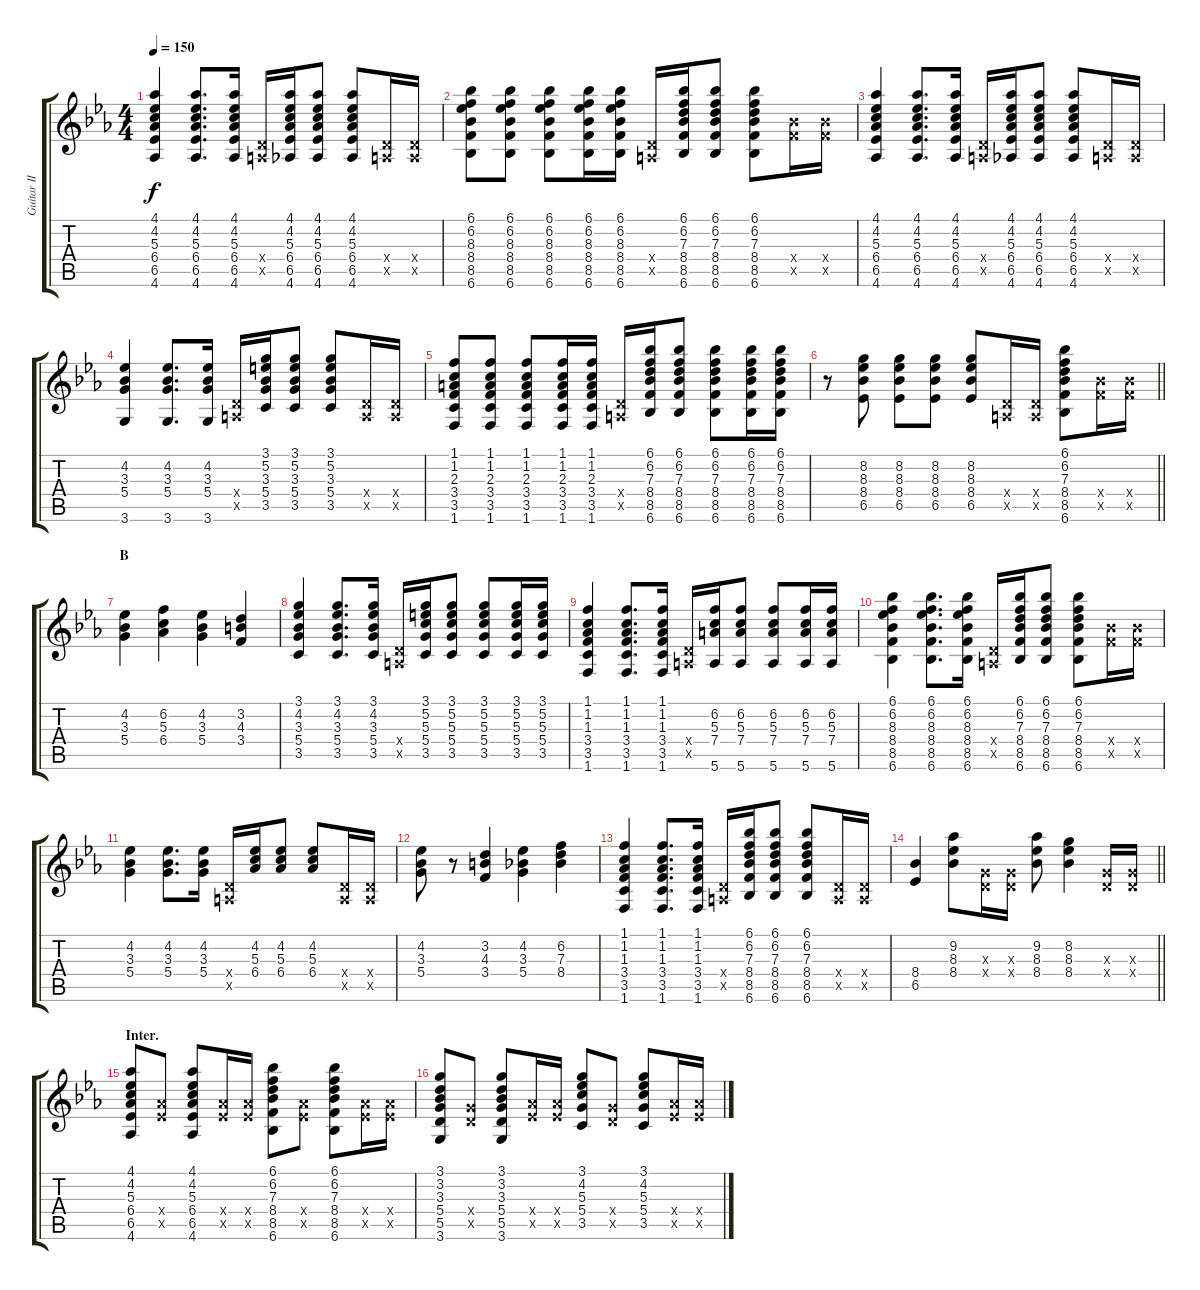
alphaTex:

\track ("Guitar II (Nakano Azusa)" "Guitar II ") {instrument overdrivenguitar}
\staff {score tabs}
\tuning (E4 B3 G3 D3 A2 E2) {hide}
\ts (4 4)
\tempo 150
\clef g2
\ks eb
(4.1 4.2 5.3 6.4 6.5 4.6).4{dy f} (4.1 4.2 5.3 6.4 6.5 4.6).8{d} (4.1 4.2 5.3 6.4 6.5 4.6).16 (0.4{x} 0.5{x}).16 (4.1 4.2 5.3 6.4 6.5 4.6).16 (4.1 4.2 5.3 6.4 6.5 4.6).8 (4.1 4.2 5.3 6.4 6.5 4.6).8 (0.4{x} 0.5{x}).16 (0.4{x} 0.5{x}).16 |
(6.1 6.2 8.3 8.4 8.5 6.6).8 (6.1 6.2 8.3 8.4 8.5 6.6).8 (6.1 6.2 8.3 8.4 8.5 6.6).8 (6.1 6.2 8.3 8.4 8.5 6.6).16 (6.1 6.2 8.3 8.4 8.5 6.6).16 (0.4{x} 0.5{x}).16 (6.1 6.2 7.3 8.4 8.5 6.6).16 (6.1 6.2 7.3 8.4 8.5 6.6).8 (6.1 6.2 7.3 8.4 8.5 6.6).8 (8.4{x} 8.5{x}).16 (8.4{x} 8.5{x}).16 |
(4.1 4.2 5.3 6.4 6.5 4.6).4 (4.1 4.2 5.3 6.4 6.5 4.6).8{d} (4.1 4.2 5.3 6.4 6.5 4.6).16 (0.4{x} 0.5{x}).16 (4.1 4.2 5.3 6.4 6.5 4.6).16 (4.1 4.2 5.3 6.4 6.5 4.6).8 (4.1 4.2 5.3 6.4 6.5 4.6).8 (0.4{x} 0.5{x}).16 (0.4{x} 0.5{x}).16 |
(4.2 3.3 5.4 3.6).4 (4.2 3.3 5.4 3.6).8{d} (4.2 3.3 5.4 3.6).16 (0.4{x} 0.5{x}).16 (3.1 5.2 3.3 5.4 3.5).16 (3.1 5.2 3.3 5.4 3.5).8 (3.1 5.2 3.3 5.4 3.5).8 (0.4{x} 0.5{x}).16 (0.4{x} 0.5{x}).16 |
(1.1 1.2 2.3 3.4 3.5 1.6).8 (1.1 1.2 2.3 3.4 3.5 1.6).8 (1.1 1.2 2.3 3.4 3.5 1.6).8 (1.1 1.2 2.3 3.4 3.5 1.6).16 (1.1 1.2 2.3 3.4 3.5 1.6).16 (0.4{x} 0.5{x}).16 (6.1 6.2 7.3 8.4 8.5 6.6).16 (6.1 6.2 7.3 8.4 8.5 6.6).8 (6.1 6.2 7.3 8.4 8.5 6.6).8 (6.1 6.2 7.3 8.4 8.5 6.6).16 (6.1 6.2 7.3 8.4 8.5 6.6).16 |
\barLineRight lightlight
r.8 (8.2 8.3 8.4 6.5).8 (8.2 8.3 8.4 6.5).8 (8.2 8.3 8.4 6.5).8 (8.2 8.3 8.4 6.5).8 (0.4{x} 0.5{x}).16 (0.4{x} 0.5{x}).16 (6.1 6.2 7.3 8.4 8.5 6.6).8 (8.4{x} 8.5{x}).16 (8.4{x} 8.5{x}).16 |
\section ("" "B")
(4.2 3.3 5.4).4 (6.2 5.3 6.4).4 (4.2 3.3 5.4).4 (3.2 4.3 3.4).4 |
(3.1 4.2 3.3 5.4 3.5).4 (3.1 4.2 3.3 5.4 3.5).8{d} (3.1 4.2 3.3 5.4 3.5).16 (0.4{x} 0.5{x}).16 (3.1 5.2 5.3 5.4 3.5).16 (3.1 5.2 5.3 5.4 3.5).8 (3.1 5.2 5.3 5.4 3.5).8 (3.1 5.2 5.3 5.4 3.5).16 (3.1 5.2 5.3 5.4 3.5).16 |
(1.1 1.2 1.3 3.4 3.5 1.6).4 (1.1 1.2 1.3 3.4 3.5 1.6).8{d} (1.1 1.2 1.3 3.4 3.5 1.6).16 (0.4{x} 0.5{x}).16 (6.2 5.3 7.4 5.6).16 (6.2 5.3 7.4 5.6).8 (6.2 5.3 7.4 5.6).8 (6.2 5.3 7.4 5.6).16 (6.2 5.3 7.4 5.6).16 |
(6.1 6.2 8.3 8.4 8.5 6.6).4 (6.1 6.2 8.3 8.4 8.5 6.6).8{d} (6.1 6.2 8.3 8.4 8.5 6.6).16 (0.4{x} 0.5{x}).16 (6.1 6.2 7.3 8.4 8.5 6.6).16 (6.1 6.2 7.3 8.4 8.5 6.6).8 (6.1 6.2 7.3 8.4 8.5 6.6).8 (8.4{x} 8.5{x}).16 (8.4{x} 8.5{x}).16 |
(4.2 3.3 5.4).4 (4.2 3.3 5.4).8{d} (4.2 3.3 5.4).16 (0.4{x} 0.5{x}).16 (4.2 5.3 6.4).16 (4.2 5.3 6.4).8 (4.2 5.3 6.4).8 (0.4{x} 0.5{x}).16 (0.4{x} 0.5{x}).16 |
(4.2 3.3 5.4).8 r.8 (3.2 4.3 3.4).4 (4.2 3.3 5.4).4 (6.2 7.3 8.4).4 |
(1.1 1.2 1.3 3.4 3.5 1.6).4 (1.1 1.2 1.3 3.4 3.5 1.6).8{d} (1.1 1.2 1.3 3.4 3.5 1.6).16 (0.4{x} 0.5{x}).16 (6.1 6.2 7.3 8.4 8.5 6.6).16 (6.1 6.2 7.3 8.4 8.5 6.6).8 (6.1 6.2 7.3 8.4 8.5 6.6).8 (0.4{x} 0.5{x}).16 (0.4{x} 0.5{x}).16 |
\barLineRight lightlight
(8.4 6.5).4 (9.2 8.3 8.4).8 (0.3{x} 0.4{x}).16 (0.3{x} 0.4{x}).16 (9.2 8.3 8.4).8 (8.2 8.3 8.4).4 (0.3{x} 0.4{x}).16 (0.3{x} 0.4{x}).16 |
\section ("" "Inter.")
(4.1 4.2 5.3 6.4 6.5 4.6).8 (6.4{x} 6.5{x}).8 (4.1 4.2 5.3 6.4 6.5 4.6).8 (6.4{x} 6.5{x}).16 (6.4{x} 6.5{x}).16 (6.1 6.2 7.3 8.4 8.5 6.6).8 (6.4{x} 6.5{x}).8 (6.1 6.2 7.3 8.4 8.5 6.6).8 (6.4{x} 6.5{x}).16 (6.4{x} 6.5{x}).16 |
(3.1 3.2 3.3 5.4 5.5 3.6).8 (5.4{x} 5.5{x}).8 (3.1 3.2 3.3 5.4 5.5 3.6).8 (6.4{x} 6.5{x}).16 (6.4{x} 6.5{x}).16 (3.1 4.2 5.3 5.4 3.5).8 (5.4{x} 5.5{x}).8 (3.1 4.2 5.3 5.4 3.5).8 (6.4{x} 6.5{x}).16 (6.4{x} 6.5{x}).16
